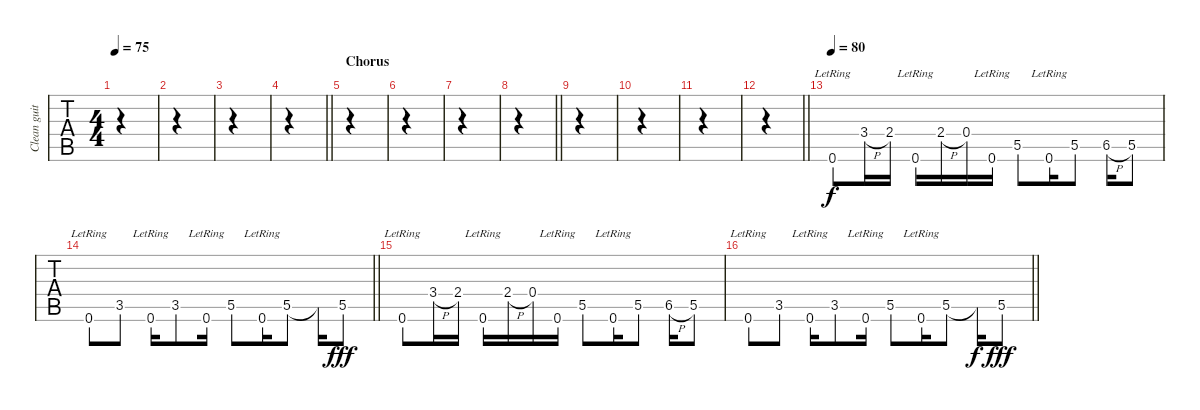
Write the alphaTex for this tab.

\track ("Clean guitar" "Clean guit") {instrument electricguitarclean}
\staff {tabs}
\tuning (E4 B3 G3 D3 A2 D2) {hide}
\ts (4 4)
\tempo 75
\clef g2
\ks c
|
|
|
\barLineRight lightlight
|
\section ("" "Chorus")
|
|
|
\barLineRight lightlight
|
|
|
|
\barLineRight lightlight
|
\tempo 80
0.6{hac lr}.8 3.4{h hac}.16 2.4{hac}.16 0.6{hac lr}.16 2.4{h hac}.16 0.4{hac}.16 0.6{hac lr}.16 5.5{hac}.8 0.6{hac lr}.16 5.5{hac}.8 6.5{h hac}.16 5.5{hac}.8 |
\barLineRight lightlight
0.6{hac lr}.8 3.5{hac}.8 0.6{hac lr}.16 3.5{hac}.8 0.6{hac lr}.16 5.5{hac}.8 0.6{hac lr}.16 5.5{hac}.8 5.5{t}.16{dy f} 5.5{hac}.8{dy fff} |
0.6{hac lr}.8 3.4{h hac}.16 2.4{hac}.16 0.6{hac lr}.16 2.4{h hac}.16 0.4{hac}.16 0.6{hac lr}.16 5.5{hac}.8 0.6{hac lr}.16 5.5{hac}.8 6.5{h hac}.16 5.5{hac}.8 |
\barLineRight lightlight
0.6{hac lr}.8 3.5{hac}.8 0.6{hac lr}.16 3.5{hac}.8 0.6{hac lr}.16 5.5{hac}.8 0.6{hac lr}.16 5.5{hac}.8 5.5{t}.16{dy f} 5.5{hac}.8{dy fff}
